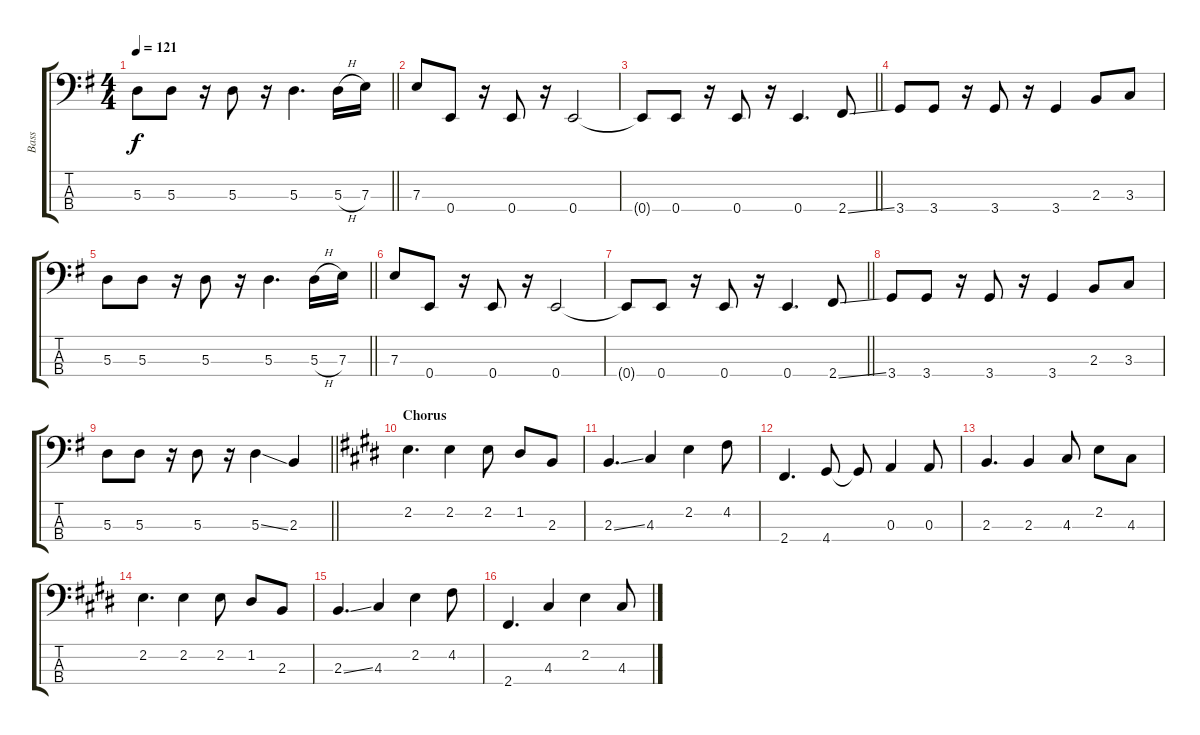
\track ("Bass" "Bass") {instrument electricbassfinger}
\staff {score tabs}
\tuning (G2 D2 A1 E1) {hide}
\ts (4 4)
\tempo 121
\clef f4
\barLineRight lightlight
\ks g
5.3.8{dy f} 5.3.8 r.16 5.3.8 r.16 5.3.4{d} 5.3{h}.16 7.3.16 |
7.3.8 0.4.8 r.16 0.4.8 r.16 0.4.2 |
\barLineRight lightlight
0.4{t}.8 0.4.8 r.16 0.4.8 r.16 0.4.4{d} 2.4{ss}.8 |
3.4.8 3.4.8 r.16 3.4.8 r.16 3.4.4 2.3.8 3.3.8 |
\barLineRight lightlight
5.3.8 5.3.8 r.16 5.3.8 r.16 5.3.4{d} 5.3{h}.16 7.3.16 |
7.3.8 0.4.8 r.16 0.4.8 r.16 0.4.2 |
\barLineRight lightlight
0.4{t}.8 0.4.8 r.16 0.4.8 r.16 0.4.4{d} 2.4{ss}.8 |
3.4.8 3.4.8 r.16 3.4.8 r.16 3.4.4 2.3.8 3.3.8 |
\barLineRight lightlight
5.3.8 5.3.8 r.16 5.3.8 r.16 5.3{ss}.4 2.3.4 |
\section ("" "Chorus")
\ks e
2.2.4{d} 2.2.4 2.2.8 1.2.8 2.3.8 |
2.3{ss}.4{d} 4.3.4 2.2.4 4.2.8 |
2.4.4{d} 4.4.8 4.4{t}.8 0.3.4 0.3.8 |
2.3.4{d} 2.3.4 4.3.8 2.2.8 4.3.8 |
2.2.4{d} 2.2.4 2.2.8 1.2.8 2.3.8 |
2.3{ss}.4{d} 4.3.4 2.2.4 4.2.8 |
2.4.4{d} 4.3.4 2.2.4 4.3.8
